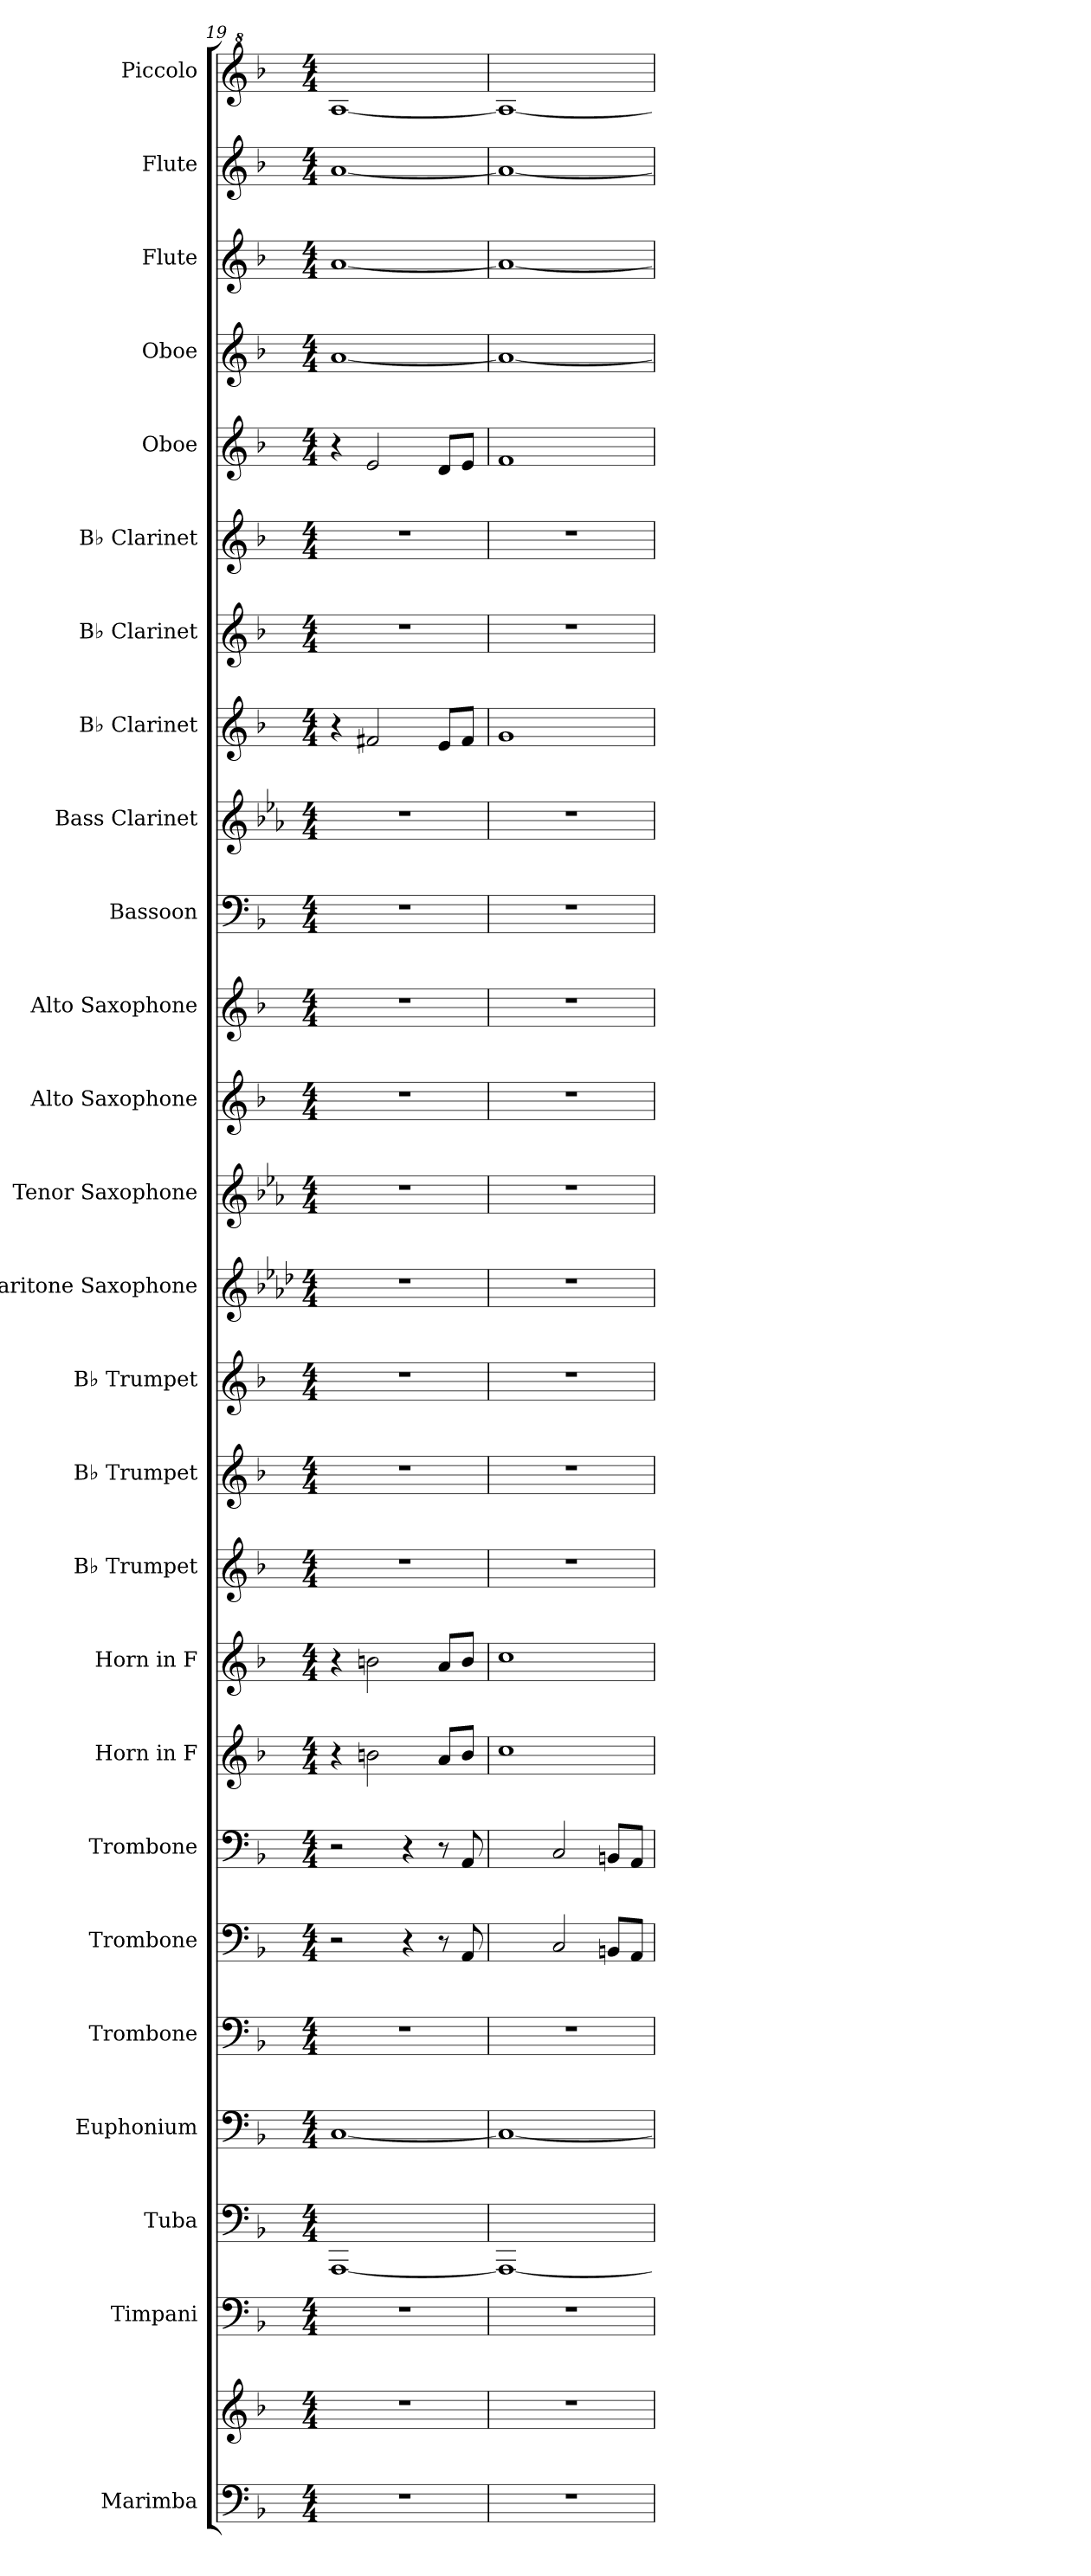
**kern	**kern	**kern	**kern	**kern	**kern	**kern	**kern	**kern	**kern	**kern	**kern	**kern	**kern	**kern	**kern	**kern	**kern	**kern	**kern	**kern	**kern	**kern	**kern	**kern	**kern	**kern
*part26	*part26	*part25	*part24	*part23	*part22	*part21	*part20	*part19	*part18	*part17	*part16	*part15	*part14	*part13	*part12	*part11	*part10	*part9	*part8	*part7	*part6	*part5	*part4	*part3	*part2	*part1
*staff27	*staff26	*staff25	*staff24	*staff23	*staff22	*staff21	*staff20	*staff19	*staff18	*staff17	*staff16	*staff15	*staff14	*staff13	*staff12	*staff11	*staff10	*staff9	*staff8	*staff7	*staff6	*staff5	*staff4	*staff3	*staff2	*staff1
*I"Marimba	*	*I"Timpani	*I"Tuba	*I"Euphonium	*I"Trombone	*I"Trombone	*I"Trombone	*I"Horn in F	*I"Horn in F	*I"B♭ Trumpet	*I"B♭ Trumpet	*I"B♭ Trumpet	*I"Baritone Saxophone	*I"Tenor Saxophone	*I"Alto Saxophone	*I"Alto Saxophone	*I"Bassoon	*I"Bass Clarinet	*I"B♭ Clarinet	*I"B♭ Clarinet	*I"B♭ Clarinet	*I"Oboe	*I"Oboe	*I"Flute	*I"Flute	*I"Piccolo
*I'Mrm.	*	*I'Timp.	*I'Tba.	*I'Euph.	*I'Tbn.	*I'Tbn.	*I'Tbn.	*	*	*I'B♭ Tpt.	*I'B♭ Tpt.	*I'B♭ Tpt.	*I'Bar. Sax.	*I'T. Sax.	*I'A. Sax.	*I'A. Sax.	*I'Bsn.	*I'B. Cl.	*I'B♭ Cl.	*I'B♭ Cl.	*I'B♭ Cl.	*I'Ob.	*I'Ob.	*I'Fl.	*I'Fl.	*I'Picc.
*clefF4	*clefG2	*clefF4	*clefF4	*clefF4	*clefF4	*clefF4	*clefF4	*clefG2	*clefG2	*clefG2	*clefG2	*clefG2	*clefG2	*clefG2	*clefG2	*clefG2	*clefF4	*clefG2	*clefG2	*clefG2	*clefG2	*clefG2	*clefG2	*clefG2	*clefG2	*clefG^2
*	*	*	*	*	*	*	*	*ITrd4c7	*ITrd4c7	*ITrd1c2	*ITrd1c2	*ITrd1c2	*ITrd12c21	*ITrd8c14	*ITrd5c9	*ITrd5c9	*	*ITrd8c14	*ITrd1c2	*ITrd1c2	*ITrd1c2	*	*	*	*	*ITrd-7c-12
*k[b-]	*k[b-]	*k[b-]	*k[b-]	*k[b-]	*k[b-]	*k[b-]	*k[b-]	*k[b-e-]	*k[b-e-]	*k[b-e-a-]	*k[b-e-a-]	*k[b-e-a-]	*k[b-e-a-d-]	*k[b-e-a-]	*k[b-e-a-d-]	*k[b-e-a-d-]	*k[b-]	*k[b-e-a-]	*k[b-e-a-]	*k[b-e-a-]	*k[b-e-a-]	*k[b-]	*k[b-]	*k[b-]	*k[b-]	*k[b-]
*M4/4	*M4/4	*M4/4	*M4/4	*M4/4	*M4/4	*M4/4	*M4/4	*M4/4	*M4/4	*M4/4	*M4/4	*M4/4	*M4/4	*M4/4	*M4/4	*M4/4	*M4/4	*M4/4	*M4/4	*M4/4	*M4/4	*M4/4	*M4/4	*M4/4	*M4/4	*M4/4
=19	=19	=19	=19	=19	=19	=19	=19	=19	=19	=19	=19	=19	=19	=19	=19	=19	=19	=19	=19	=19	=19	=19	=19	=19	=19	=19
1r	1r	1r	[1AAA	[1C	1r	2r	2r	4r	4r	1r	1r	1r	1r	1r	1r	1r	1r	1r	4r	1r	1r	4r	[1a	[1a	[1a	[1aa
.	.	.	.	.	.	.	.	2en\	2en\	.	.	.	.	.	.	.	.	.	2en/	.	.	2e/	.	.	.	.
.	.	.	.	.	.	4r	4r	.	.	.	.	.	.	.	.	.	.	.	.	.	.	.	.	.	.	.
.	.	.	.	.	.	8r	8r	8d/L	8d/L	.	.	.	.	.	.	.	.	.	8d/L	.	.	8d/L	.	.	.	.
.	.	.	.	.	.	8AA/	8AA/	8e/J	8e/J	.	.	.	.	.	.	.	.	.	8e/J	.	.	8e/J	.	.	.	.
=20	=20	=20	=20	=20	=20	=20	=20	=20	=20	=20	=20	=20	=20	=20	=20	=20	=20	=20	=20	=20	=20	=20	=20	=20	=20	=20
1r	1r	1r	1AAA_	1C_	1r	8AA/Lyy	8AA/Lyy	1f	1f	1r	1r	1r	1r	1r	1r	1r	1r	1r	1f	1r	1r	1f	1a_	1a_	1a_	1aa_
.	.	.	.	.	.	16C/Jk	16C/Jk	.	.	.	.	.	.	.	.	.	.	.	.	.	.	.	.	.	.	.
.	.	.	.	.	.	16ryy	16ryy	.	.	.	.	.	.	.	.	.	.	.	.	.	.	.	.	.	.	.
.	.	.	.	.	.	2C/	2C/	.	.	.	.	.	.	.	.	.	.	.	.	.	.	.	.	.	.	.
.	.	.	.	.	.	8BBn/L	8BBn/L	.	.	.	.	.	.	.	.	.	.	.	.	.	.	.	.	.	.	.
.	.	.	.	.	.	8AA/J	8AA/J	.	.	.	.	.	.	.	.	.	.	.	.	.	.	.	.	.	.	.
=	=	=	=	=	=	=	=	=	=	=	=	=	=	=	=	=	=	=	=	=	=	=	=	=	=	=
*-	*-	*-	*-	*-	*-	*-	*-	*-	*-	*-	*-	*-	*-	*-	*-	*-	*-	*-	*-	*-	*-	*-	*-	*-	*-	*-
